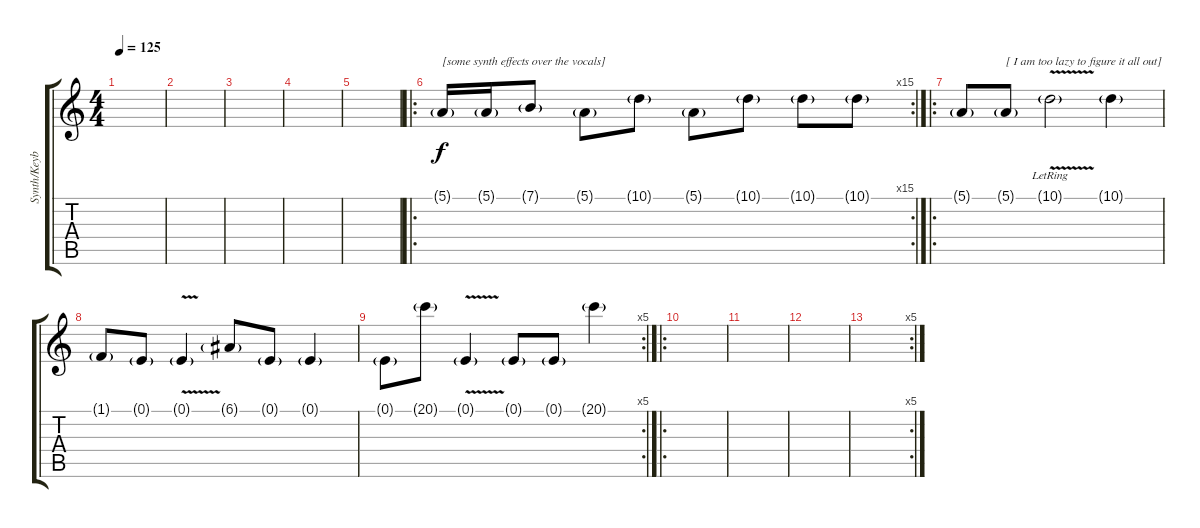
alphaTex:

\track ("Synth/Keyboard" "Synth/Keyb") {instrument fx4atmosphere}
\staff {score tabs}
\tuning (E4 B3 G3 D3 A2 E2) {hide}
\ts (4 4)
\tempo 125
\clef g2
\ks c
|
|
|
|
|
\ro
\rc 15
5.1{g}.16{txt "[some synth effects over the vocals]"} 5.1{g}.16 7.1{g}.8 5.1{g}.8 10.1{g}.8 5.1{g}.8 10.1{g}.8 10.1{g}.8 10.1{g}.8 |
\ro
5.1{g}.8 5.1{g}.8{txt "[ I am too lazy to figure it all out]"} 10.1{v g lr}.2 10.1{g}.4 |
1.1{g}.8 0.1{g}.8 0.1{v g}.4 6.1{g}.8 0.1{g}.8 0.1{g}.4 |
\rc 5
0.1{g}.8 20.1{g}.8 0.1{v g}.4 0.1{g}.8 0.1{g}.8 20.1{g}.4 |
\ro
|
|
|
\rc 5
